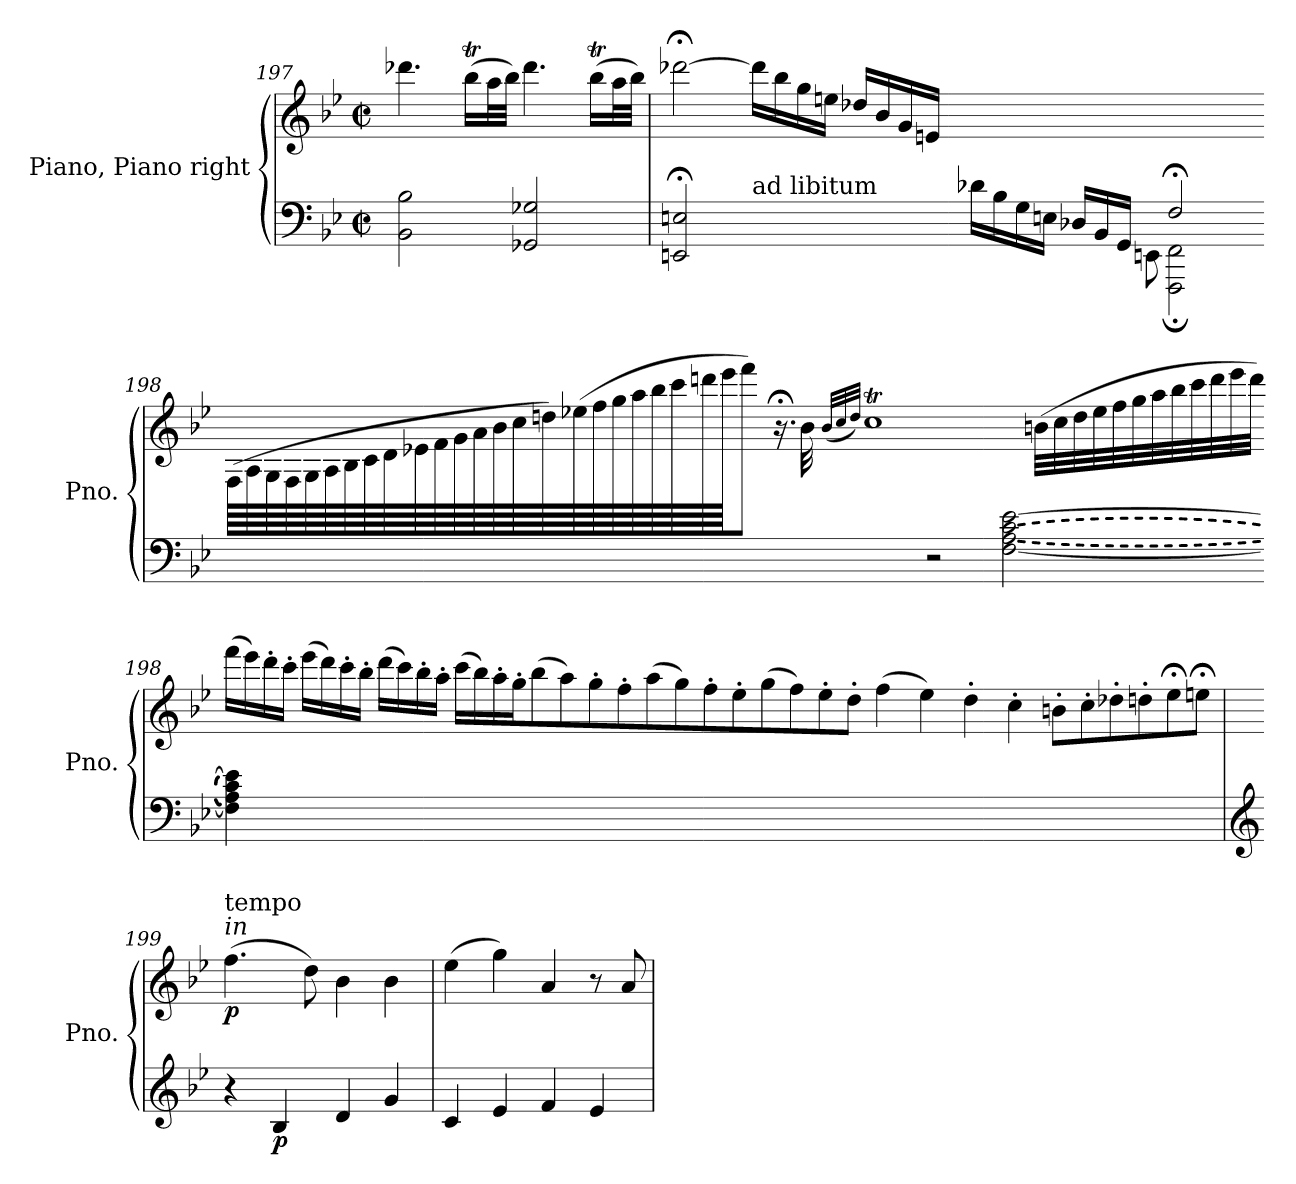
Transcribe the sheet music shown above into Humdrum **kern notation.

**kern	**kern	**dynam
*part1	*part1	*part1
*staff2	*staff1	*staff1/2
*I"Piano, Piano right	*	*
*I'Pno.	*	*
*clefF4	*clefG2	*
*k[b-e-]	*k[b-e-]	*
*M2/2	*M2/2	*
*met(c|)	*met(c|)	*
=197	=197	=197
2BB-\ 2B-\	4.ddd-X\	.
.	(>16bb-T\LL	.
.	32aa\L	.
.	32bb-\JJJ)	.
2GG-X/ 2G-X/	4.ddd-\	.
.	(>16bb-T\LL	.
.	32aa\L	.
.	32bb-\JJJ)	.
=198	=198	=198
2EEn/;< 2En/;<	[2ddd-X;<\	.
!LO:TX:a:t=ad libitum	!	!
4ryy	16ddd-\LL]	.
.	16bb-\	.
.	16gg\	.
.	16een\JJ	.
4ryy	16dd-X/LL	.
.	16b-/	.
.	16g/	.
.	16en/JJ	.
=198X1-	=198X1-	=198X1-
*^	*	*
*	*^	*	*
2ryy	16d-X\LL	4..ryy	4ryy	.
.	16B-\	.	.	.
.	16G\	.	.	.
.	16En\JJ	.	.	.
.	16D-X/LL	.	4ryy	.
.	16BB-/	.	.	.
.	16GG/JJ	.	.	.
.	16ryy	8EEn\	.	.
(>2F;</	2FFF\;< 2FF\;<	.	2ryy	.
.	.	4..ryy	.	.
*v	*v	*v	*	*
=198X2-	=198X2-	=198X2-
1ryy	(>64F\LLLL)	.
.	64A\	.
.	64G\	.
.	64F\	.
.	64G\	.
.	64A\	.
.	64B-\	.
.	64c\	.
.	64d\	.
.	64e-\	.
.	64f\	.
.	64g\	.
.	64a\	.
.	64b-\	.
.	64cc\	.
.	64dd\)	.
.	(>64ee-\	.
.	64ff\	.
.	64gg\	.
.	64aa\	.
.	64bb-\	.
.	64ccc\	.
.	64ddd\	.
.	64eee-\JJJ	.
.	8fff\J)	.
.	16.r;<	.
.	32b-\	.
.	(<32qb-/LLL	.
.	32qcc/	.
.	32qdd/JJJ)	.
.	1ccT	.
2r	.	.
!LO:T:n=2:dash	!	!
!LO:T:n=3:dash	!	!
[2F\ [2A\ [2c\ [2e-\	.	.
.	(>32bn\LLL	.
.	32cc\	.
.	32dd\	.
.	32ee-\	.
.	32ff\	.
.	32gg\	.
.	32aa\	.
.	32bb-\	.
.	32ccc\	.
.	32ddd\	.
.	32eee-\	.
.	32ddd\JJJ)	.
=198X3-	=198X3-	=198X3-
4F\] 4A\] 4c\] 4e-\]	(>16fff\LL	.
.	16eee-\)	.
.	16ddd'\	.
.	16ccc'\JJ	.
4ryy	(>16eee-\LL	.
.	16ddd\)	.
.	16ccc'\	.
.	16bb-'\JJ	.
2ryy	(>16ddd\LL	.
.	16ccc\)	.
.	16bb-'\	.
.	16aa'\JJ	.
.	(>16ccc\LL	.
.	16bb-\)	.
.	16aa'\	.
.	16gg'\J	.
1ryy	(>8bb-\	.
.	8aa\)	.
.	8gg'\	.
.	8ff'\	.
.	(>8aa\	.
.	8gg\)	.
.	8ff'\	.
.	8ee-'\	.
1ryy	(>8gg\	.
.	8ff\)	.
.	8ee-'\	.
.	8dd'\J	.
.	(>4ff\	.
.	4ee-\)	.
2ryy	4dd'\	.
.	4cc'\	.
2ryy	8bn'\L	.
.	8cc'\	.
.	8dd-X'\	.
.	8ddn'\	.
4ryy	8ee-;<\	.
.	8een;<\J	.
=199	=199	=199
*clefG2	*	*
!	!LO:TX:a:i:t=in	!
!	!LO:TX:t=tempo	!
!	!	!LO:DY:b
4r	(>4.ff\	p
!	!	!LO:DY:b=2
4B-/	.	p
.	8dd\)	.
4d/	4b-\	.
4g/	4b-\	.
=200	=200	=200
4c/	(>4ee-\	.
4e-/	4gg\)	.
4f/	4a/	.
4e-/	8r	.
.	8a/	.
=	=	=
*-	*-	*-
